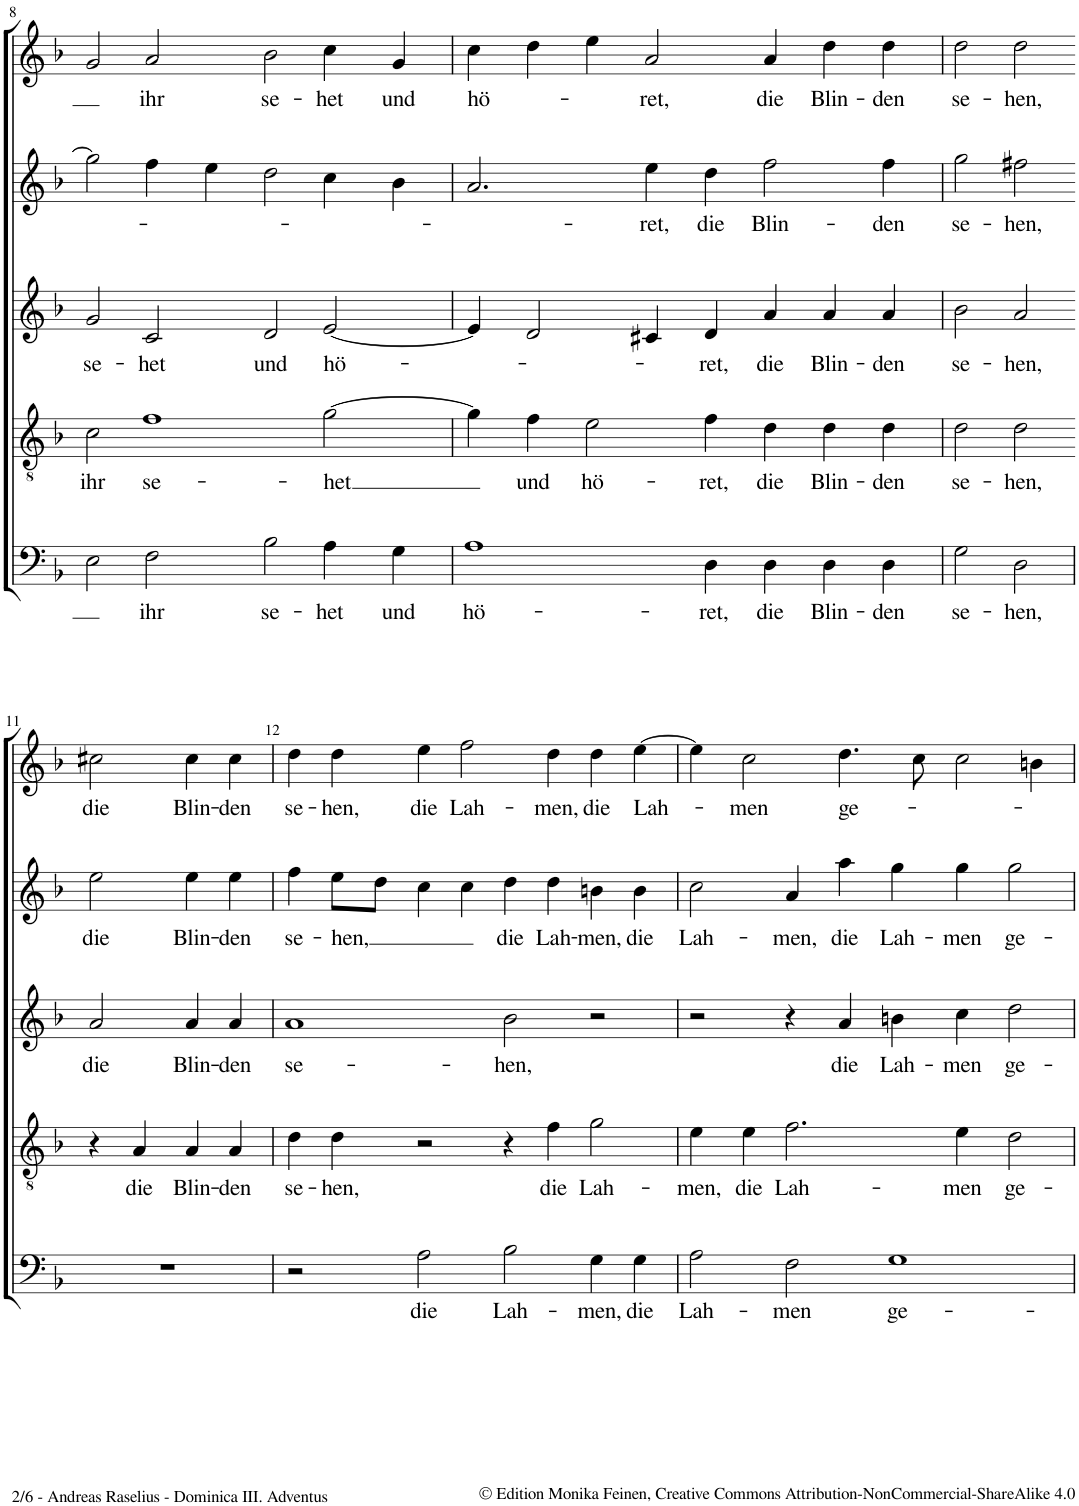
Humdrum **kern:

**kern	**text	**kern	**text	**kern	**text	**kern	**text	**kern	**text
*part5	*part5	*part4	*part4	*part3	*part3	*part2	*part2	*part1	*part1
*staff5	*staff5	*staff4	*staff4	*staff3	*staff3	*staff2	*staff2	*staff1	*staff1
*I"Bassus	*	*I"Tenor [Phrygius]	*	*I"Altus	*	*I"Quintus	*	*I"Cantus	*
!!LO:PB:g=z
*clefF4	*	*clefGv2	*	*clefG2	*	*clefG2	*	*clefG2	*
*k[b-]	*	*k[b-]	*	*k[b-]	*	*k[b-]	*	*k[b-]	*
*M4/2	*	*M4/2	*	*M4/2	*	*M4/2	*	*M4/2	*
*met(c)	*	*met(c)	*	*met(c)	*	*met(c)	*	*met(c)	*
=8	=8	=8	=8	=8	=8	=8	=8	=8	=8
!	!	!	!LO:LY:b	!	!LO:LY:b	!	!	!	!
2E\	.	2c\	ihr	2g/	se-	2gg\]	.	2g/	.
!	!LO:LY:b	!	!LO:LY:b	!	!LO:LY:b	!	!	!	!LO:LY:b
2F\	ihr	1f	se-	2c/	-het	4ff\	.	2a/	ihr
.	.	.	.	.	.	4ee\	.	.	.
!	!LO:LY:b	!	!	!	!LO:LY:b	!	!	!	!LO:LY:b
2B-\	se-	.	.	2d/	und	2dd\	.	2b-\	se-
!	!LO:LY:b	!	!LO:LY:b	!	!LO:LY:b	!	!	!	!LO:LY:b
4A\	-het	[2g\	-het	[2e/	hö-	4cc\	.	4cc\	-het
!	!LO:LY:b	!	!	!	!	!	!	!	!LO:LY:b
4G\	und	.	.	.	.	4b-\	.	4g/	und
=9	=9	=9	=9	=9	=9	=9	=9	=9	=9
!	!LO:LY:b	!	!	!	!	!	!	!	!LO:LY:b
1A	hö-	4g\]	.	4e/]	.	2.a/	.	4cc\	hö-
!	!	!	!LO:LY:b	!	!	!	!	!	!
.	.	4f\	und	2d/	.	.	.	4dd\	.
!	!	!	!LO:LY:b	!	!	!	!	!	!
.	.	2e\	hö-	.	.	.	.	4ee\	.
!	!	!	!	!	!	!	!LO:LY:b	!	!LO:LY:b
.	.	.	.	4c#X/	.	4ee\	-ret,	2a/	-ret,
!	!LO:LY:b	!	!LO:LY:b	!	!LO:LY:b	!	!LO:LY:b	!	!
4D\	-ret,	4f\	-ret,	4d/	-ret,	4dd\	die	.	.
!	!LO:LY:b	!	!LO:LY:b	!	!LO:LY:b	!	!LO:LY:b	!	!LO:LY:b
4D\	die	4d\	die	4a/	die	2ff\	Blin-	4a/	die
!	!LO:LY:b	!	!LO:LY:b	!	!LO:LY:b	!	!	!	!LO:LY:b
4D\	Blin-	4d\	Blin-	4a/	Blin-	.	.	4dd\	Blin-
!	!LO:LY:b	!	!LO:LY:b	!	!LO:LY:b	!	!LO:LY:b	!	!LO:LY:b
4D\	-den	4d\	-den	4a/	-den	4ff\	-den	4dd\	-den
=10	=10	=10	=10	=10	=10	=10	=10	=10	=10
!	!LO:LY:b	!	!LO:LY:b	!	!LO:LY:b	!	!LO:LY:b	!	!LO:LY:b
2G\	se-	2d\	se-	2b-\	se-	2gg\	se-	2dd\	se-
!	!LO:LY:b	!	!LO:LY:b	!	!LO:LY:b	!	!LO:LY:b	!	!LO:LY:b
2D\	-hen,	2d\	-hen,	2a/	-hen,	2ff#X\	-hen,	2dd\	-hen,
!!LO:LB:g=z
=11-	=11-	=11-	=11-	=11-	=11-	=11-	=11-	=11-	=11-
!	!	!	!	!	!LO:LY:b	!	!LO:LY:b	!	!LO:LY:b
0r	.	4r	.	2a/	die	2ee\	die	2cc#X\	die
!	!	!	!LO:LY:b	!	!	!	!	!	!
.	.	4A/	die	.	.	.	.	.	.
!	!	!	!LO:LY:b	!	!LO:LY:b	!	!LO:LY:b	!	!LO:LY:b
.	.	4A/	Blin-	4a/	Blin-	4ee\	Blin-	4cc#\	Blin-
!	!	!	!LO:LY:b	!	!LO:LY:b	!	!LO:LY:b	!	!LO:LY:b
.	.	4A/	-den	4a/	-den	4ee\	-den	4cc#\	-den
.	.	1ryy	.	1ryy	.	1ryy	.	1ryy	.
=12	=12	=12	=12	=12	=12	=12	=12	=12	=12
!	!	!	!LO:LY:b	!	!LO:LY:b	!	!LO:LY:b	!	!LO:LY:b
2r	.	4d\	se-	1a	se-	4ff\	se-	4dd\	se-
!	!	!	!LO:LY:b	!	!	!	!LO:LY:b	!	!LO:LY:b
.	.	4d\	-hen,	.	.	8ee\L	-hen,	4dd\	-hen,
.	.	.	.	.	.	8dd\J	.	.	.
!	!LO:LY:b	!	!	!	!	!	!	!	!LO:LY:b
2A\	die	2r	.	.	.	4cc\	.	4ee\	die
!	!	!	!	!	!	!	!	!	!LO:LY:b
.	.	.	.	.	.	4cc\	.	2ff\	Lah-
!	!LO:LY:b	!	!	!	!LO:LY:b	!	!LO:LY:b	!	!
2B-\	Lah-	4r	.	2b-\	-hen,	4dd\	die	.	.
!	!	!	!LO:LY:b	!	!	!	!LO:LY:b	!	!LO:LY:b
.	.	4f\	die	.	.	4dd\	Lah-	4dd\	-men,
!	!LO:LY:b	!	!LO:LY:b	!	!	!	!LO:LY:b	!	!LO:LY:b
4G\	-men,	2g\	Lah-	2r	.	4bn\	-men,	4dd\	die
!	!LO:LY:b	!	!	!	!	!	!LO:LY:b	!	!LO:LY:b
4G\	die	.	.	.	.	4b\	die	[4ee\	Lah-
=13	=13	=13	=13	=13	=13	=13	=13	=13	=13
!	!LO:LY:b	!	!LO:LY:b	!	!	!	!LO:LY:b	!	!
2A\	Lah-	4e\	-men,	2r	.	2cc\	Lah-	4ee\]	.
!	!	!	!LO:LY:b	!	!	!	!	!	!LO:LY:b
.	.	4e\	die	.	.	.	.	2cc\	-men
!	!LO:LY:b	!	!LO:LY:b	!	!	!	!LO:LY:b	!	!
2F\	-men	2.f\	Lah-	4r	.	4a/	-men,	.	.
!	!	!	!	!	!LO:LY:b	!	!LO:LY:b	!	!LO:LY:b
.	.	.	.	4a/	die	4aa\	die	4.dd\	ge-
!	!LO:LY:b	!	!	!	!LO:LY:b	!	!LO:LY:b	!	!
1G	ge-	.	.	4bn\	Lah-	4gg\	Lah-	.	.
.	.	.	.	.	.	.	.	8cc\	.
!	!	!	!LO:LY:b	!	!LO:LY:b	!	!LO:LY:b	!	!
.	.	4e\	-men	4cc\	-men	4gg\	-men	2cc\	.
!	!	!	!LO:LY:b	!	!LO:LY:b	!	!LO:LY:b	!	!
.	.	2d\	ge-	2dd\	ge-	2gg\	ge-	.	.
.	.	.	.	.	.	.	.	4bn\	.
=	=	=	=	=	=	=	=	=	=
*-	*-	*-	*-	*-	*-	*-	*-	*-	*-
